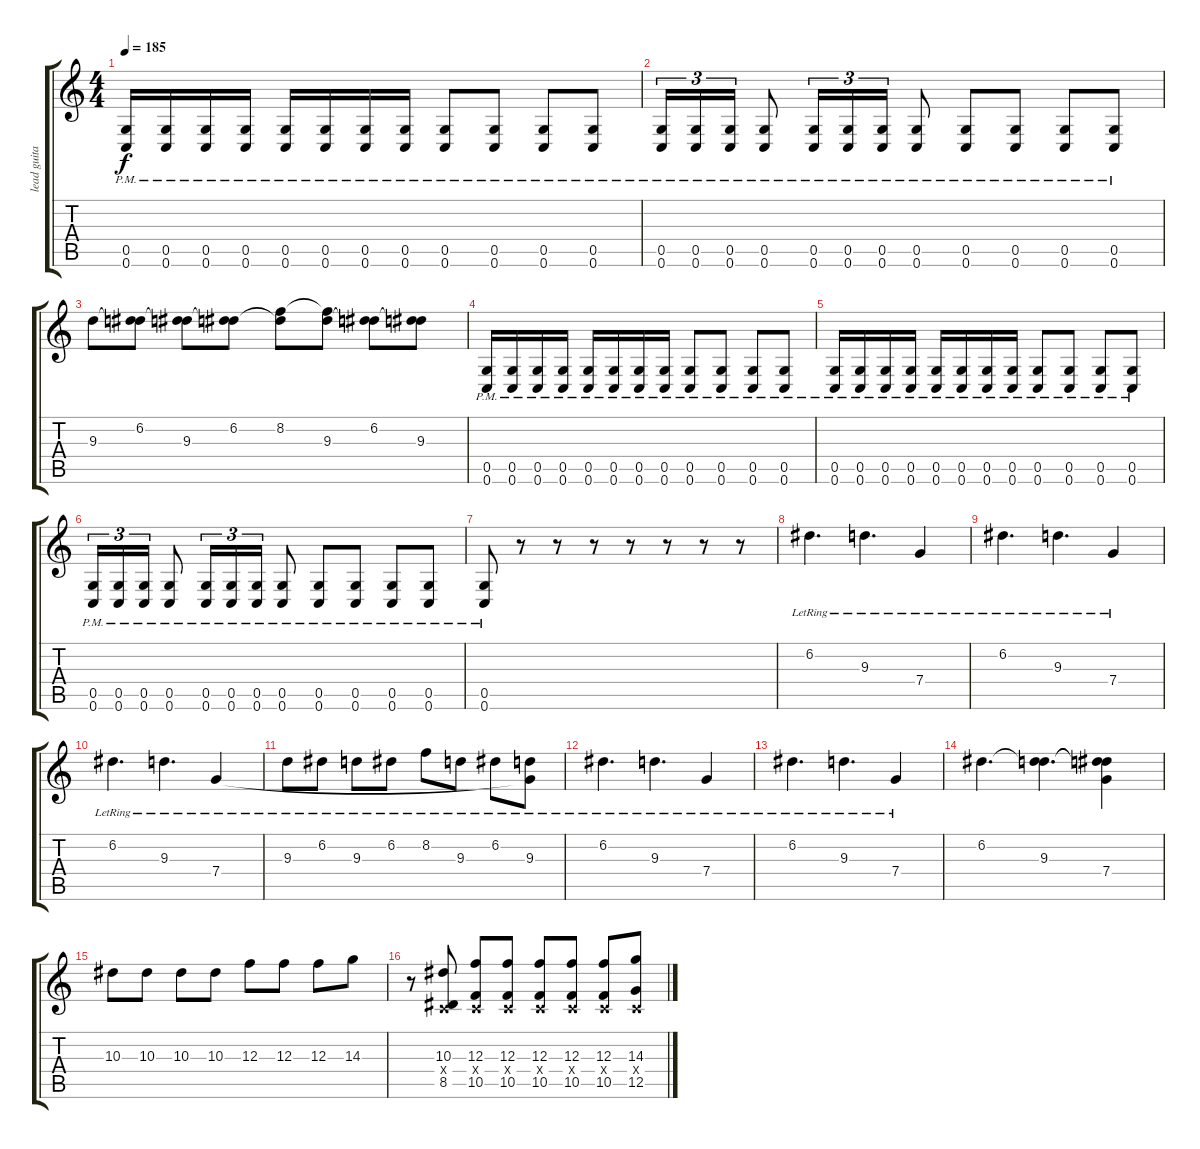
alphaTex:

\track ("lead guitar" "lead guita") {instrument distortionguitar}
\staff {score tabs}
\tuning (D4 A3 F3 C3 G2 C2) {hide}
\ts (4 4)
\tempo 185
\clef g2
\ks c
(0.5{pm} 0.6{pm}).16{dy f} (0.5{pm} 0.6{pm}).16 (0.5{pm} 0.6{pm}).16 (0.5{pm} 0.6{pm}).16 (0.5{pm} 0.6{pm}).16 (0.5{pm} 0.6{pm}).16 (0.5{pm} 0.6{pm}).16 (0.5{pm} 0.6{pm}).16 (0.5{pm} 0.6{pm}).8 (0.5{pm} 0.6{pm}).8 (0.5{pm} 0.6{pm}).8 (0.5{pm} 0.6{pm}).8 |
(0.5{pm} 0.6{pm}).16{tu (3 2)} (0.5{pm} 0.6{pm}).16{tu (3 2)} (0.5{pm} 0.6{pm}).16{tu (3 2)} (0.5{pm} 0.6{pm}).8 (0.5{pm} 0.6).16{tu (3 2)} (0.5{pm} 0.6{pm}).16{tu (3 2)} (0.5{pm} 0.6{pm}).16{tu (3 2)} (0.5{pm} 0.6{pm}).8 (0.5{pm} 0.6{pm}).8 (0.5{pm} 0.6{pm}).8 (0.5{pm} 0.6{pm}).8 (0.5{pm} 0.6{pm}).8 |
9.3.8 (6.2 9.3{t}).8 (6.2{t} 9.3).8 (6.2 9.3{t}).8 (8.2 9.3{t}).8 (8.2{t} 9.3).8 (6.2 9.3{t}).8 (6.2{t} 9.3).8 |
(0.5{pm} 0.6{pm}).16 (0.5{pm} 0.6{pm}).16 (0.5{pm} 0.6{pm}).16 (0.5{pm} 0.6{pm}).16 (0.5{pm} 0.6{pm}).16 (0.5{pm} 0.6{pm}).16 (0.5{pm} 0.6{pm}).16 (0.5{pm} 0.6{pm}).16 (0.5{pm} 0.6{pm}).8 (0.5{pm} 0.6{pm}).8 (0.5{pm} 0.6{pm}).8 (0.5{pm} 0.6{pm}).8 |
(0.5{pm} 0.6{pm}).16 (0.5{pm} 0.6{pm}).16 (0.5{pm} 0.6{pm}).16 (0.5{pm} 0.6{pm}).16 (0.5{pm} 0.6{pm}).16 (0.5{pm} 0.6{pm}).16 (0.5{pm} 0.6{pm}).16 (0.5{pm} 0.6{pm}).16 (0.5{pm} 0.6{pm}).8 (0.5{pm} 0.6{pm}).8 (0.5{pm} 0.6{pm}).8 (0.5{pm} 0.6{pm}).8 |
(0.5{pm} 0.6{pm}).16{tu (3 2)} (0.5{pm} 0.6{pm}).16{tu (3 2)} (0.5{pm} 0.6{pm}).16{tu (3 2)} (0.5{pm} 0.6{pm}).8 (0.5{pm} 0.6).16{tu (3 2)} (0.5{pm} 0.6{pm}).16{tu (3 2)} (0.5{pm} 0.6{pm}).16{tu (3 2)} (0.5{pm} 0.6{pm}).8 (0.5{pm} 0.6{pm}).8 (0.5{pm} 0.6{pm}).8 (0.5{pm} 0.6{pm}).8 (0.5{pm} 0.6{pm}).8 |
(0.5{pm} 0.6{pm}).8 r.8 r.8 r.8 r.8 r.8 r.8 r.8 |
6.2{lr}.4{d} 9.3{lr}.4{d} 7.4{lr}.4 |
6.2{lr}.4{d} 9.3{lr}.4{d} 7.4{lr}.4 |
6.2{lr}.4{d} 9.3{lr}.4{d} 7.4{lr}.4 |
9.3{lr}.8 6.2{lr}.8 9.3{lr}.8 6.2{lr}.8 8.2{lr}.8 9.3{lr}.8 6.2{lr}.8 (9.3{lr} 7.4{t}).8 |
6.2{lr}.4{d} 9.3{lr}.4{d} 7.4{lr}.4 |
6.2{lr}.4{d} 9.3{lr}.4{d} 7.4{lr}.4 |
6.2.4{d} (6.2{t} 9.3).4{d} (6.2{t} 9.3{t} 7.4).4 |
10.3.8 10.3.8 10.3.8 10.3.8 12.3.8 12.3.8 12.3.8 14.3.8 |
r.8 (10.3 0.4{x} 8.5).8 (12.3 0.4{x} 10.5).8 (12.3 0.4{x} 10.5).8 (12.3 0.4{x} 10.5).8 (12.3 0.4{x} 10.5).8 (12.3 0.4{x} 10.5).8 (14.3 0.4{x} 12.5).8
